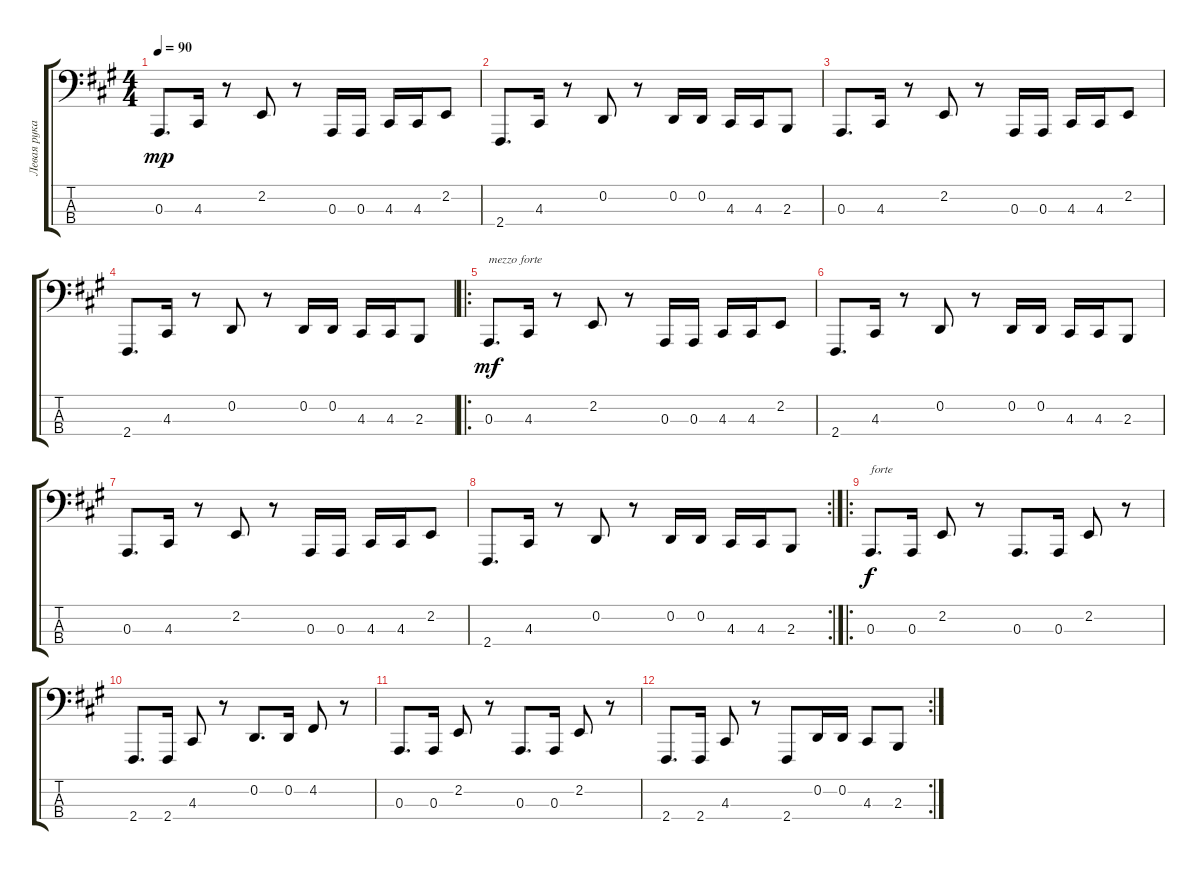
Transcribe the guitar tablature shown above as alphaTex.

\track ("Левая рука" "Левая рука") {instrument brightacousticpiano}
\staff {score tabs}
\tuning (G2 D2 A1 E1) {hide}
\ts (4 4)
\tempo 90
\clef f4
\ks a
0.3.8{d dy mp} 4.3.16 r.8 2.2.8 r.8 0.3.16 0.3.16 4.3.16 4.3.16 2.2.8 |
2.4.8{d} 4.3.16 r.8 0.2.8 r.8 0.2.16 0.2.16 4.3.16 4.3.16 2.3.8 |
0.3.8{d} 4.3.16 r.8 2.2.8 r.8 0.3.16 0.3.16 4.3.16 4.3.16 2.2.8 |
2.4.8{d} 4.3.16 r.8 0.2.8 r.8 0.2.16 0.2.16 4.3.16 4.3.16 2.3.8 |
\ro
0.3.8{d txt "mezzo forte" dy mf} 4.3.16 r.8 2.2.8 r.8 0.3.16 0.3.16 4.3.16 4.3.16 2.2.8 |
2.4.8{d} 4.3.16 r.8 0.2.8 r.8 0.2.16 0.2.16 4.3.16 4.3.16 2.3.8 |
0.3.8{d} 4.3.16 r.8 2.2.8 r.8 0.3.16 0.3.16 4.3.16 4.3.16 2.2.8 |
\rc 2
2.4.8{d} 4.3.16 r.8 0.2.8 r.8 0.2.16 0.2.16 4.3.16 4.3.16 2.3.8 |
\ro
0.3.8{d txt "forte" dy f} 0.3.16 2.2.8 r.8 0.3.8{d} 0.3.16 2.2.8 r.8 |
2.4.8{d} 2.4.16 4.3.8 r.8 0.2.8{d} 0.2.16 4.2.8 r.8 |
0.3.8{d} 0.3.16 2.2.8 r.8 0.3.8{d} 0.3.16 2.2.8 r.8 |
\rc 2
2.4.8{d} 2.4.16 4.3.8 r.8 2.4.8 0.2.16 0.2.16 4.3.8 2.3.8
